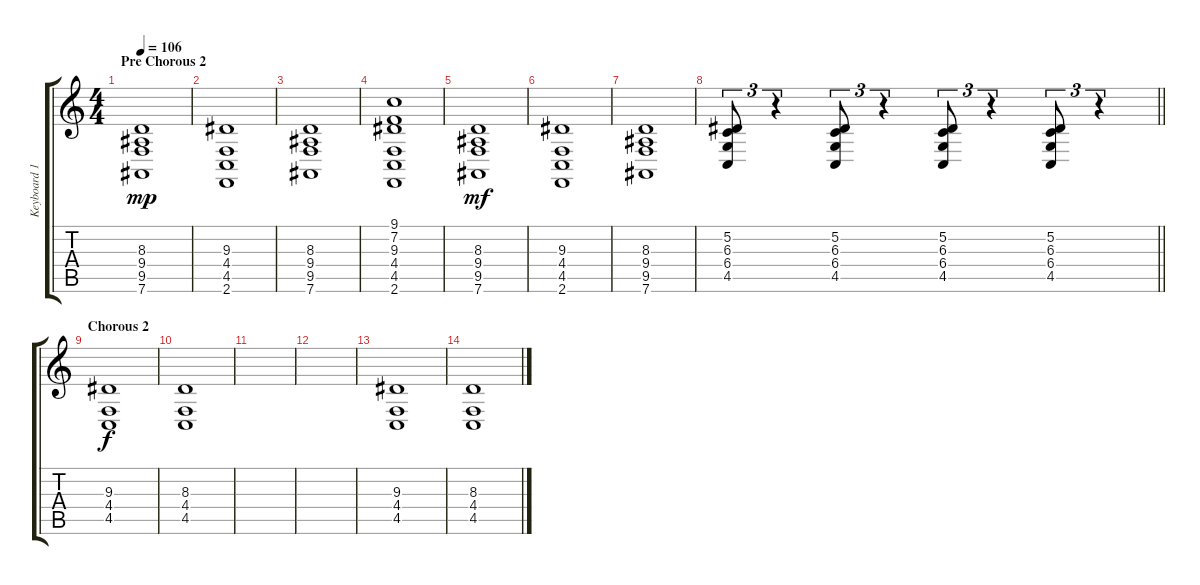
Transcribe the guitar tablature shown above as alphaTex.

\track ("Keyboard 1" "Keyboard 1") {instrument synthstrings1}
\staff {score tabs}
\tuning (Eb4 Bb3 Gb3 Db3 Ab2 Eb2) {hide}
\ts (4 4)
\section ("" "Pre Chorous 2")
\tempo 106
\clef g2
\ks c
(8.3 9.4 9.5 7.6).1{dy mp} |
(9.3 4.4 4.5 2.6).1 |
(8.3 9.4 9.5 7.6).1 |
(9.1 7.2 9.3 4.4 4.5 2.6).1 |
(8.3 9.4 9.5 7.6).1{dy mf} |
(9.3 4.4 4.5 2.6).1 |
(8.3 9.4 9.5 7.6).1 |
\barLineRight lightlight
(5.2 6.3 6.4 4.5).8{tu (3 2)} r.4{tu (3 2)} (5.2 6.3 6.4 4.5).8{tu (3 2)} r.4{tu (3 2)} (5.2 6.3 6.4 4.5).8{tu (3 2)} r.4{tu (3 2)} (5.2 6.3 6.4 4.5).8{tu (3 2)} r.4{tu (3 2)} |
\section ("" "Chorous 2")
(9.3 4.4 4.5).1{dy f} |
(8.3 4.4 4.5).1 |
|
|
(9.3 4.4 4.5).1 |
(8.3 4.4 4.5).1
